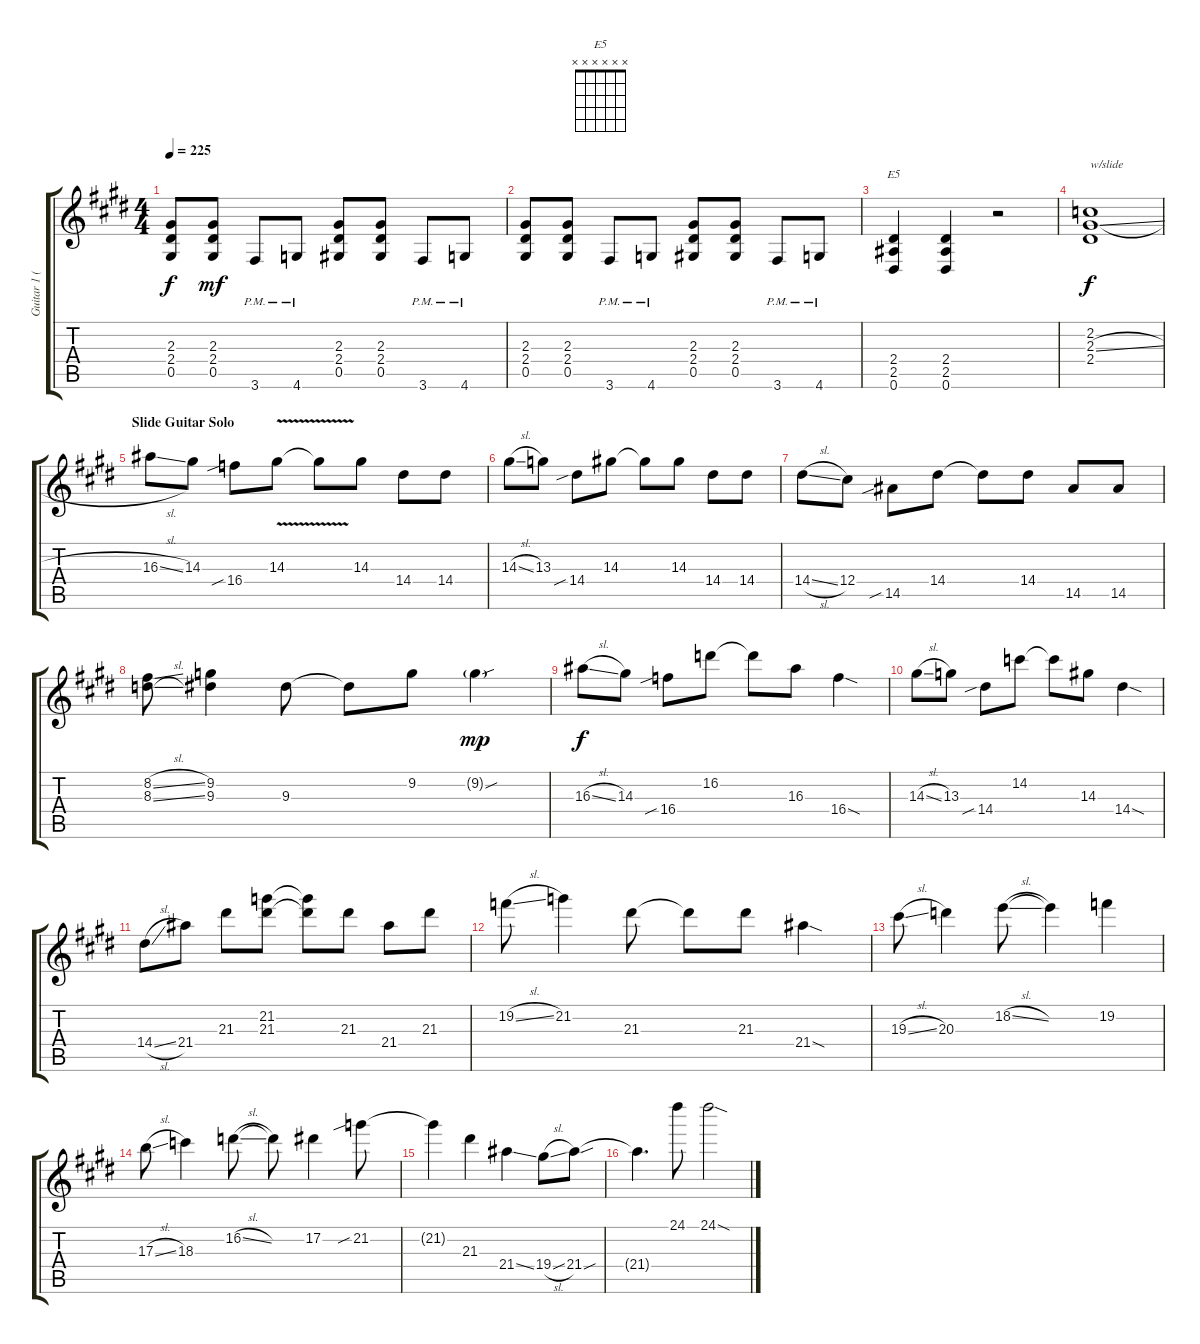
\track ("Guitar 1 (Slash)" "Guitar 1 (") {instrument overdrivenguitar}
\staff {score tabs}
\tuning (Eb4 Bb3 Gb3 Db3 Ab2 Eb2) {hide}
\chord ("E5" x x x x x x)
\ts (4 4)
\tempo 225
\clef g2
\ks e
(2.3{t} 2.4{t} 0.5{t}).8{dy f} (2.3 2.4 0.5).8{dy mf} 3.6{pm}.8 4.6{pm}.8 (2.3 2.4 0.5).8 (2.3 2.4 0.5).8 3.6{pm}.8 4.6{pm}.8 |
(2.3 2.4 0.5).8 (2.3 2.4 0.5).8 3.6{pm}.8 4.6{pm}.8 (2.3 2.4 0.5).8 (2.3 2.4 0.5).8 3.6{pm}.8 4.6{pm}.8 |
(2.4 2.5 0.6).4{ch "E5"} (2.4 2.5 0.6).4 r.2 |
(2.2 2.3{sl} 2.4).1{txt "w/slide" dy f} |
\section ("" "Slide Guitar Solo")
16.3{sl}.8 14.3.8 16.4{sib}.8 14.3{v}.8 14.3{t}.8 14.3.8 14.4.8 14.4.8 |
14.3{sl}.8 13.3.8 14.4{sib}.8 14.3.8 14.3{t}.8 14.3.8 14.4.8 14.4.8 |
14.4{sl}.8 12.4.8 14.5{sib}.8 14.4.8 14.4{t}.8 14.4.8 14.5.8 14.5.8 |
(8.2{sl} 8.3{sl}).8 (9.2 9.3).4 9.3.8 9.3{t}.8 9.2.8 9.2{sou g}.4{dy mp} |
16.3{sl}.8{dy f} 14.3.8 16.4{sib}.8 16.2.8 16.2{t}.8 16.3.8 16.4{sod}.4 |
14.3{sl}.8 13.3.8 14.4{sib}.8 14.2.8 14.2{t}.8 14.3.8 14.4{sod}.4 |
14.4{sl}.8 21.4.8 21.3.8 (21.2 21.3).8 (21.2{t} 21.3{t}).8 21.3.8 21.4.8 21.3.8 |
19.2{sl}.8 21.2.4 21.3.8 21.3{t}.8 21.3.8 21.4{sod}.4 |
19.3{sl}.8 20.3.4 18.2{sl}.8 18.2{t}.4 19.2.4 |
17.3{sl}.8 18.3.4 16.2{sl}.8 16.2{t}.8 17.2.4 21.2{sib}.8 |
21.2{t}.4 21.3.4 21.4{ss}.4 19.4{sl}.8 21.4{sou}.8 |
21.4{t}.4{d} 24.1.8 24.1{sod}.2
